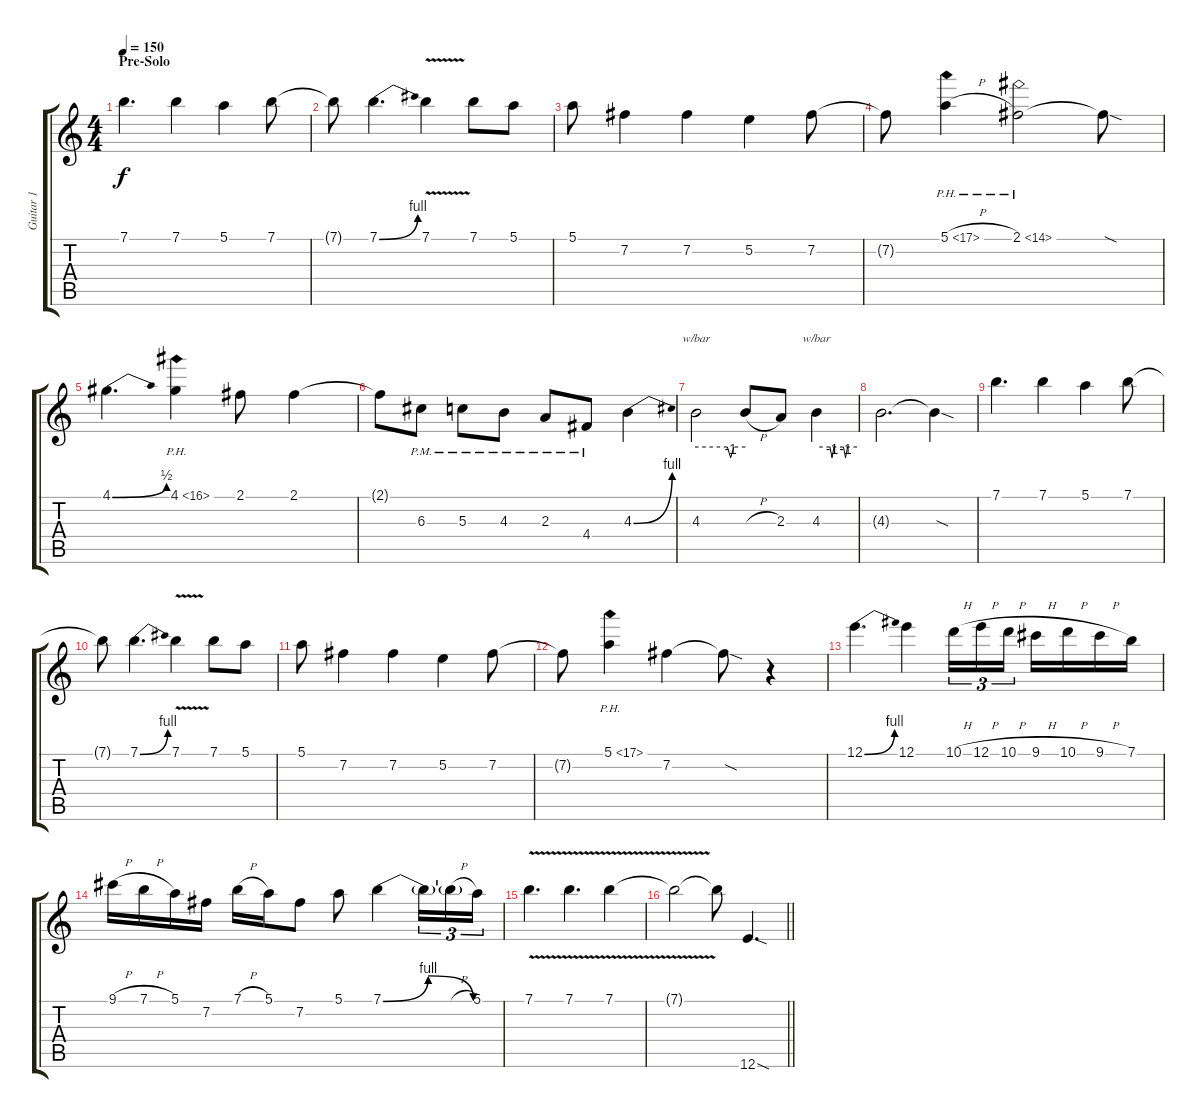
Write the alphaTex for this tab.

\track ("Guitar 1" "Guitar 1") {instrument overdrivenguitar}
\staff {score tabs}
\tuning (E4 B3 G3 D3 A2 E2) {hide}
\ts (4 4)
\section ("" "Pre-Solo")
\tempo 150
\clef g2
\ks c
7.1.4{d dy f} 7.1.4 5.1.4 7.1.8 |
7.1{t}.8 7.1{be (bend 0 0 60 4)}.4{d} 7.1{v}.4 7.1.8 5.1.8 |
5.1.8 7.2.4 7.2.4 5.2.4 7.2.8 |
7.2{t}.8 5.1{ph 12 h}.4 2.1{ph 12}.2 2.1{sod t}.8 |
4.1{be (bend 0 0 60 2)}.4{d} 4.1{ph 12}.4 2.1.8 2.1.4 |
2.1{t}.8 6.3{pm}.8 5.3{pm}.8 4.3{pm}.8 2.3{pm}.8 4.4{pm}.8 4.3{be (bend 0 0 60 4)}.4 |
4.3.2{tbe (custom default 0 0 38 0 42 -4 46 0 60 0)} 4.3{h t}.8 2.3.8 4.3.4{tbe (custom default 0 0 20 0 23 -4 26 0 40 0 43 -4 46 0 60 0)} |
4.3{t}.2{d} 4.3{sod t}.4 |
7.1.4{d} 7.1.4 5.1.4 7.1.8 |
7.1{t}.8 7.1{be (bend 0 0 60 4)}.4{d} 7.1{v}.4 7.1.8 5.1.8 |
5.1.8 7.2.4 7.2.4 5.2.4 7.2.8 |
7.2{t}.8 5.1{ph 12}.4 7.2.4 7.2{sod t}.8 r.4 |
12.1{be (bend 0 0 60 4)}.4{d} 12.1.4 10.1{h}.16{tu (3 2)} 12.1{h}.16{tu (3 2)} 10.1{h}.16{tu (3 2)} 9.1{h}.16 10.1{h}.16 9.1{h}.16 7.1.16 |
9.1{h}.16 7.1{h}.16 5.1.16 7.2.16 7.1{h}.16 5.1.16 7.2.8 5.1.8 7.1{be (bendrelease 0 0 20 4 53 4 60 0)}.4 7.1{t}.16{tu (3 2)} 7.1{h t}.16{tu (3 2)} 5.1.16{tu (3 2)} |
7.1{v}.4{d} 7.1{v}.4{d} 7.1{v}.4 |
\barLineRight lightlight
7.1{t}.2 7.1{t}.8 12.6{sod}.4{d}
